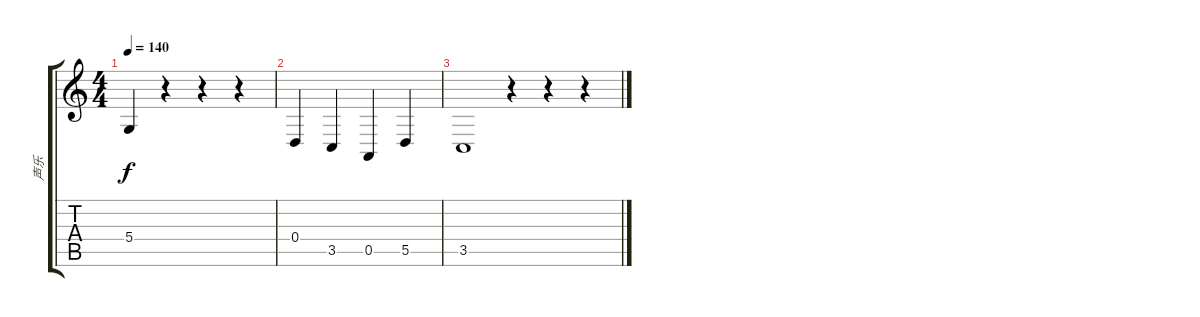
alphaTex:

\track ("声乐" "声乐") {instrument tremolostrings}
\staff {score tabs}
\tuning (E4 B3 G3 D3 A2 E2) {hide}
\ts (4 4)
\tempo 140
\clef g2
\ks c
5.4.4{dy f} r.4 r.4 r.4 |
0.4.4 3.5.4 0.5.4 5.5.4 |
3.5.1 r.4 r.4 r.4
